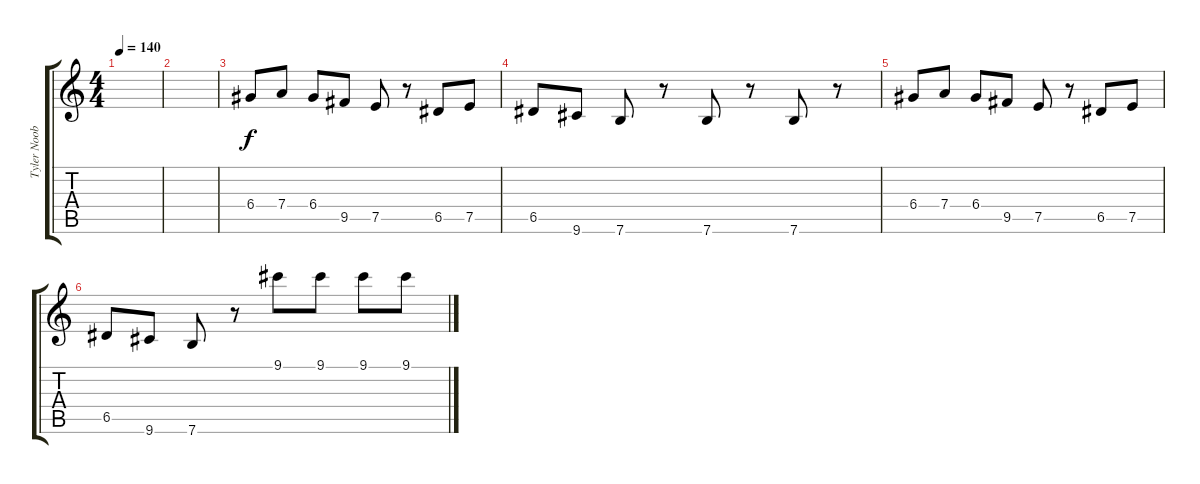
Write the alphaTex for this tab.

\track ("Tyler Nooben" "Tyler Noob") {instrument distortionguitar}
\staff {score tabs}
\tuning (E4 B3 G3 D3 A2 E2) {hide}
\ts (4 4)
\tempo 140
\clef g2
\ks c
|
|
6.4.8 7.4.8 6.4.8 9.5.8 7.5.8 r.8 6.5.8 7.5.8 |
6.5.8 9.6.8 7.6.8 r.8 7.6.8 r.8 7.6.8 r.8 |
6.4.8 7.4.8 6.4.8 9.5.8 7.5.8 r.8 6.5.8 7.5.8 |
6.5.8 9.6.8 7.6.8 r.8 9.1.8 9.1.8 9.1.8 9.1.8
